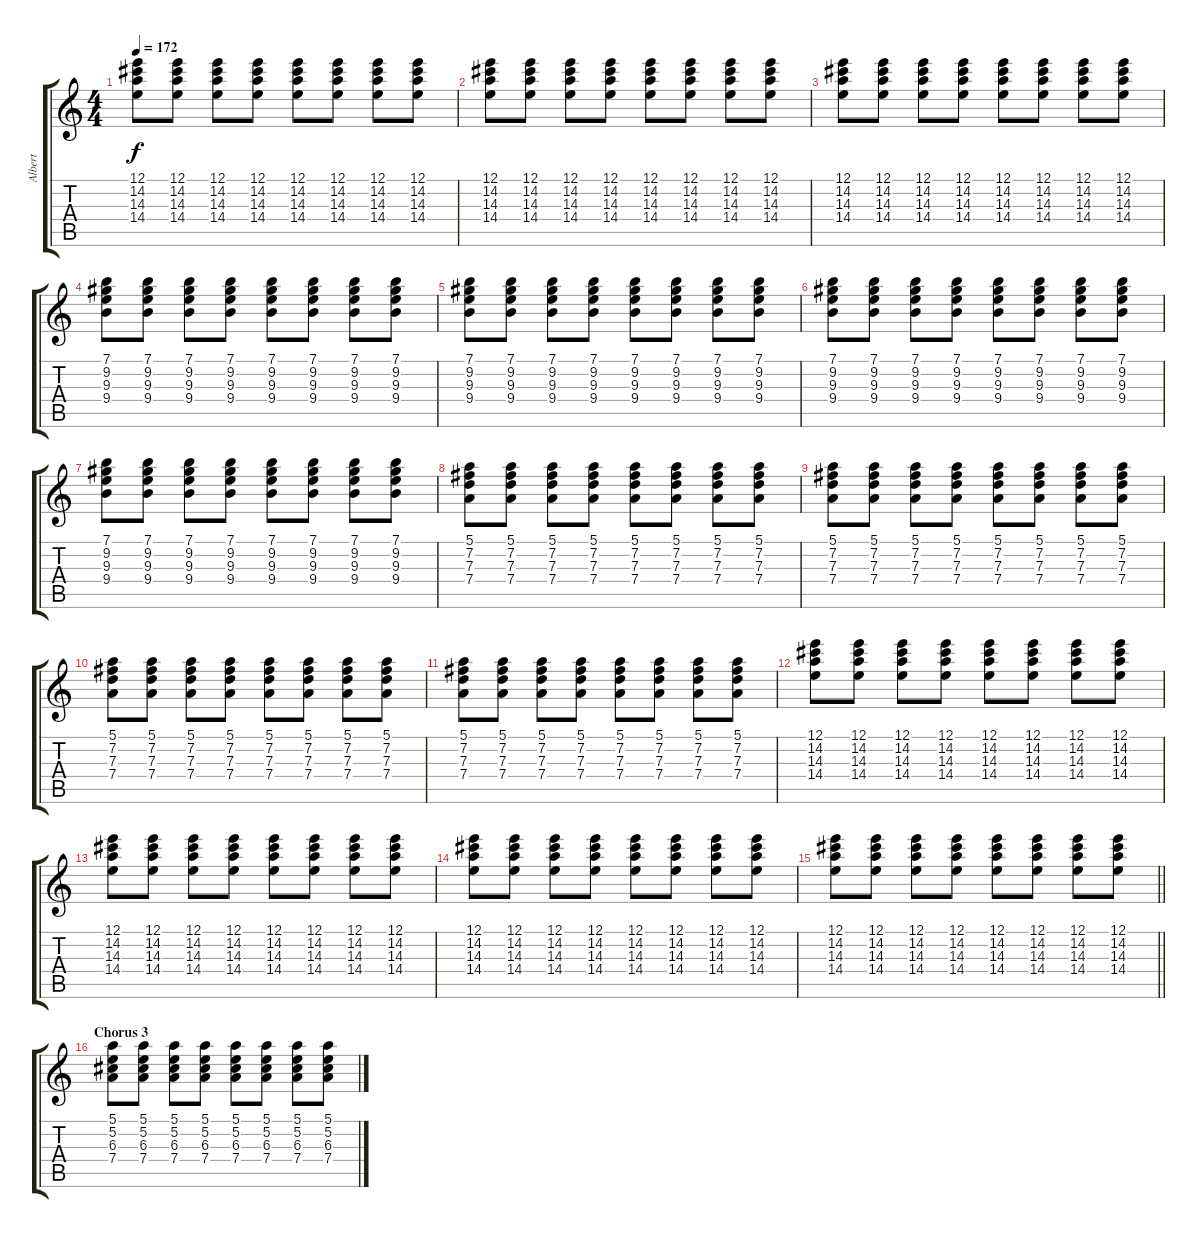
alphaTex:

\track ("Albert" "Albert") {instrument electricguitarclean}
\staff {score tabs}
\tuning (E4 B3 G3 D3 A2 E2) {hide}
\ts (4 4)
\tempo 172
\clef g2
\ks c
(12.1 14.2 14.3 14.4).8{dy f} (12.1 14.2 14.3 14.4).8 (12.1 14.2 14.3 14.4).8 (12.1 14.2 14.3 14.4).8 (12.1 14.2 14.3 14.4).8 (12.1 14.2 14.3 14.4).8 (12.1 14.2 14.3 14.4).8 (12.1 14.2 14.3 14.4).8 |
(12.1 14.2 14.3 14.4).8 (12.1 14.2 14.3 14.4).8 (12.1 14.2 14.3 14.4).8 (12.1 14.2 14.3 14.4).8 (12.1 14.2 14.3 14.4).8 (12.1 14.2 14.3 14.4).8 (12.1 14.2 14.3 14.4).8 (12.1 14.2 14.3 14.4).8 |
(12.1 14.2 14.3 14.4).8 (12.1 14.2 14.3 14.4).8 (12.1 14.2 14.3 14.4).8 (12.1 14.2 14.3 14.4).8 (12.1 14.2 14.3 14.4).8 (12.1 14.2 14.3 14.4).8 (12.1 14.2 14.3 14.4).8 (12.1 14.2 14.3 14.4).8 |
(7.1 9.2 9.3 9.4).8 (7.1 9.2 9.3 9.4).8 (7.1 9.2 9.3 9.4).8 (7.1 9.2 9.3 9.4).8 (7.1 9.2 9.3 9.4).8 (7.1 9.2 9.3 9.4).8 (7.1 9.2 9.3 9.4).8 (7.1 9.2 9.3 9.4).8 |
(7.1 9.2 9.3 9.4).8 (7.1 9.2 9.3 9.4).8 (7.1 9.2 9.3 9.4).8 (7.1 9.2 9.3 9.4).8 (7.1 9.2 9.3 9.4).8 (7.1 9.2 9.3 9.4).8 (7.1 9.2 9.3 9.4).8 (7.1 9.2 9.3 9.4).8 |
(7.1 9.2 9.3 9.4).8 (7.1 9.2 9.3 9.4).8 (7.1 9.2 9.3 9.4).8 (7.1 9.2 9.3 9.4).8 (7.1 9.2 9.3 9.4).8 (7.1 9.2 9.3 9.4).8 (7.1 9.2 9.3 9.4).8 (7.1 9.2 9.3 9.4).8 |
(7.1 9.2 9.3 9.4).8 (7.1 9.2 9.3 9.4).8 (7.1 9.2 9.3 9.4).8 (7.1 9.2 9.3 9.4).8 (7.1 9.2 9.3 9.4).8 (7.1 9.2 9.3 9.4).8 (7.1 9.2 9.3 9.4).8 (7.1 9.2 9.3 9.4).8 |
(5.1 7.2 7.3 7.4).8 (5.1 7.2 7.3 7.4).8 (5.1 7.2 7.3 7.4).8 (5.1 7.2 7.3 7.4).8 (5.1 7.2 7.3 7.4).8 (5.1 7.2 7.3 7.4).8 (5.1 7.2 7.3 7.4).8 (5.1 7.2 7.3 7.4).8 |
(5.1 7.2 7.3 7.4).8 (5.1 7.2 7.3 7.4).8 (5.1 7.2 7.3 7.4).8 (5.1 7.2 7.3 7.4).8 (5.1 7.2 7.3 7.4).8 (5.1 7.2 7.3 7.4).8 (5.1 7.2 7.3 7.4).8 (5.1 7.2 7.3 7.4).8 |
(5.1 7.2 7.3 7.4).8 (5.1 7.2 7.3 7.4).8 (5.1 7.2 7.3 7.4).8 (5.1 7.2 7.3 7.4).8 (5.1 7.2 7.3 7.4).8 (5.1 7.2 7.3 7.4).8 (5.1 7.2 7.3 7.4).8 (5.1 7.2 7.3 7.4).8 |
(5.1 7.2 7.3 7.4).8 (5.1 7.2 7.3 7.4).8 (5.1 7.2 7.3 7.4).8 (5.1 7.2 7.3 7.4).8 (5.1 7.2 7.3 7.4).8 (5.1 7.2 7.3 7.4).8 (5.1 7.2 7.3 7.4).8 (5.1 7.2 7.3 7.4).8 |
(12.1 14.2 14.3 14.4).8 (12.1 14.2 14.3 14.4).8 (12.1 14.2 14.3 14.4).8 (12.1 14.2 14.3 14.4).8 (12.1 14.2 14.3 14.4).8 (12.1 14.2 14.3 14.4).8 (12.1 14.2 14.3 14.4).8 (12.1 14.2 14.3 14.4).8 |
(12.1 14.2 14.3 14.4).8 (12.1 14.2 14.3 14.4).8 (12.1 14.2 14.3 14.4).8 (12.1 14.2 14.3 14.4).8 (12.1 14.2 14.3 14.4).8 (12.1 14.2 14.3 14.4).8 (12.1 14.2 14.3 14.4).8 (12.1 14.2 14.3 14.4).8 |
(12.1 14.2 14.3 14.4).8 (12.1 14.2 14.3 14.4).8 (12.1 14.2 14.3 14.4).8 (12.1 14.2 14.3 14.4).8 (12.1 14.2 14.3 14.4).8 (12.1 14.2 14.3 14.4).8 (12.1 14.2 14.3 14.4).8 (12.1 14.2 14.3 14.4).8 |
\barLineRight lightlight
(12.1 14.2 14.3 14.4).8 (12.1 14.2 14.3 14.4).8 (12.1 14.2 14.3 14.4).8 (12.1 14.2 14.3 14.4).8 (12.1 14.2 14.3 14.4).8 (12.1 14.2 14.3 14.4).8 (12.1 14.2 14.3 14.4).8 (12.1 14.2 14.3 14.4).8 |
\section ("" "Chorus 3")
(5.1 5.2 6.3 7.4).8 (5.1 5.2 6.3 7.4).8 (5.1 5.2 6.3 7.4).8 (5.1 5.2 6.3 7.4).8 (5.1 5.2 6.3 7.4).8 (5.1 5.2 6.3 7.4).8 (5.1 5.2 6.3 7.4).8 (5.1 5.2 6.3 7.4).8
